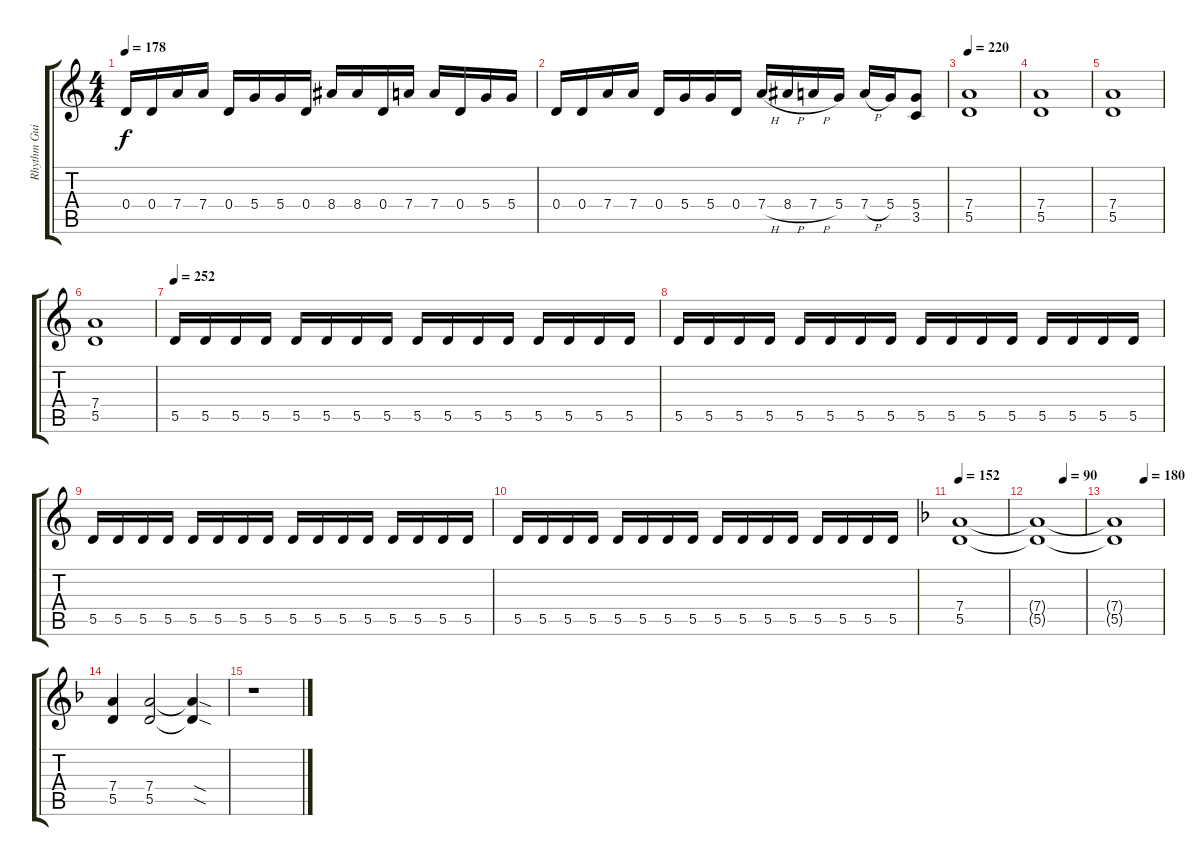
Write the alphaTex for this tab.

\track ("Rhythm Guitar 1" "Rhythm Gui") {instrument distortionguitar}
\staff {score tabs}
\tuning (E4 B3 G3 D3 A2 E2) {hide}
\ts (4 4)
\tempo 178
\clef g2
\ks aminor
0.4.16{dy f} 0.4.16 7.4.16 7.4.16 0.4.16 5.4.16 5.4.16 0.4.16 8.4.16 8.4.16 0.4.16 7.4.16 7.4.16 0.4.16 5.4.16 5.4.16 |
0.4.16 0.4.16 7.4.16 7.4.16 0.4.16 5.4.16 5.4.16 0.4.16 7.4{h}.16 8.4{h}.16 7.4{h}.16 5.4.16 7.4{h}.16 5.4.16 (5.4 3.5).8 |
\tempo 220
(7.4 5.5).1 |
(7.4 5.5).1 |
(7.4 5.5).1 |
(7.4 5.5).1 |
\tempo 252
5.5.16 5.5.16 5.5.16 5.5.16 5.5.16 5.5.16 5.5.16 5.5.16 5.5.16 5.5.16 5.5.16 5.5.16 5.5.16 5.5.16 5.5.16 5.5.16 |
5.5.16 5.5.16 5.5.16 5.5.16 5.5.16 5.5.16 5.5.16 5.5.16 5.5.16 5.5.16 5.5.16 5.5.16 5.5.16 5.5.16 5.5.16 5.5.16 |
5.5.16 5.5.16 5.5.16 5.5.16 5.5.16 5.5.16 5.5.16 5.5.16 5.5.16 5.5.16 5.5.16 5.5.16 5.5.16 5.5.16 5.5.16 5.5.16 |
5.5.16 5.5.16 5.5.16 5.5.16 5.5.16 5.5.16 5.5.16 5.5.16 5.5.16 5.5.16 5.5.16 5.5.16 5.5.16 5.5.16 5.5.16 5.5.16 |
\tempo 152
\ks f
(7.4 5.5).1 |
\tempo (90 0.5625)
(7.4{t} 5.5{t}).1 |
\tempo (180 0.625)
(7.4{t} 5.5{t}).1 |
(7.4 5.5).4 (7.4 5.5).2 (7.4{sod t} 5.5{sod t}).4 |
\ks dminor
r.1
